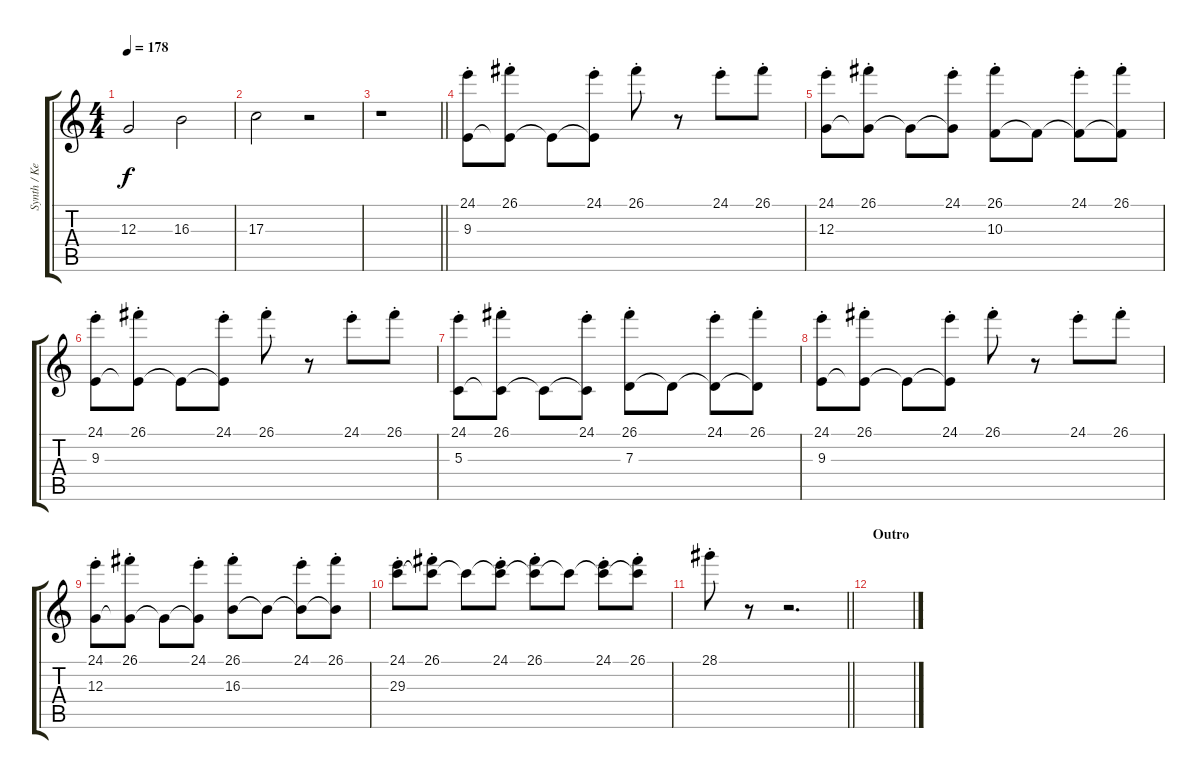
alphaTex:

\track ("Synth / Keyboard" "Synth / Ke") {instrument lead1square}
\staff {score tabs}
\tuning (E4 B3 G3 D3 A2 E2) {hide}
\ts (4 4)
\tempo 178
\clef g2
\ks c
12.3.2{dy f} 16.3.2 |
17.3.2 r.2 |
\barLineRight lightlight
r.1 |
(24.1{st} 9.3).8 (26.1{st} 9.3{t}).8 9.3{t}.8 (24.1{st} 9.3{t}).8 26.1{st}.8 r.8 24.1{st}.8 26.1{st}.8 |
(24.1{st} 12.3).8 (26.1{st} 12.3{t}).8 12.3{t}.8 (24.1{st} 12.3{t}).8 (26.1{st} 10.3).8 10.3{t}.8 (24.1{st} 10.3{t}).8 (26.1{st} 10.3{t}).8 |
(24.1{st} 9.3).8 (26.1{st} 9.3{t}).8 9.3{t}.8 (24.1{st} 9.3{t}).8 26.1{st}.8 r.8 24.1{st}.8 26.1{st}.8 |
(24.1{st} 5.3).8 (26.1{st} 5.3{t}).8 5.3{t}.8 (24.1{st} 5.3{t}).8 (26.1{st} 7.3).8 7.3{t}.8 (24.1{st} 7.3{t}).8 (26.1{st} 7.3{t}).8 |
(24.1{st} 9.3).8 (26.1{st} 9.3{t}).8 9.3{t}.8 (24.1{st} 9.3{t}).8 26.1{st}.8 r.8 24.1{st}.8 26.1{st}.8 |
(24.1{st} 12.3).8 (26.1{st} 12.3{t}).8 12.3{t}.8 (24.1{st} 12.3{t}).8 (26.1{st} 16.3).8 16.3{t}.8 (24.1{st} 16.3{t}).8 (26.1{st} 16.3{t}).8 |
(24.1{st} 29.3).8 (26.1{st} 29.3{t}).8 29.3{t}.8 (24.1{st} 29.3{t}).8 (26.1{st} 29.3{t}).8 29.3{t}.8 (24.1{st} 29.3{t}).8 (26.1{st} 29.3{t}).8 |
\barLineRight lightlight
28.1{st}.8 r.8 r.2{d} |
\section ("" "Outro")
